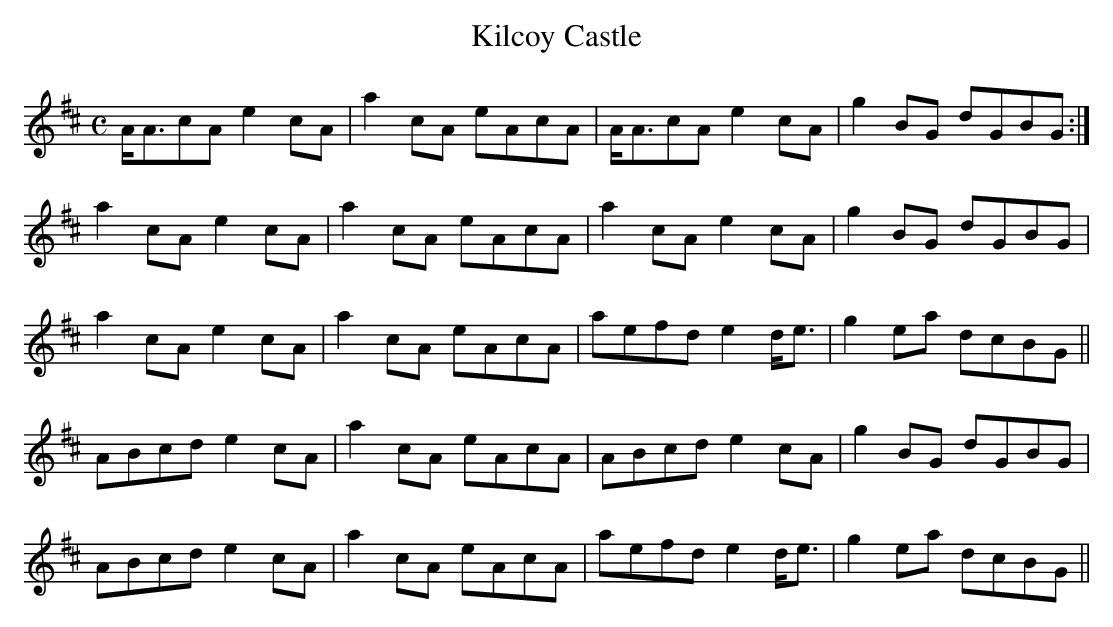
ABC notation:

X:1
T:Kilcoy Castle
M:C
L:1/8
K:Amix
A<AcA e2 cA|a2 cA eAcA|A<AcA e2 cA|g2 BG dGBG:|
a2 cA e2 cA|a2 cA eAcA|a2 cA e2 cA|g2 BG dGBG|
a2 cA e2 cA|a2 cA eAcA|aefd e2 d<e|g2 ea dcBG||
ABcd e2 cA|a2 cA eAcA|ABcd e2 cA|g2 BG dGBG|
ABcd e2 cA|a2 cA eAcA|aefd e2 d<e|g2 ea dcBG||
